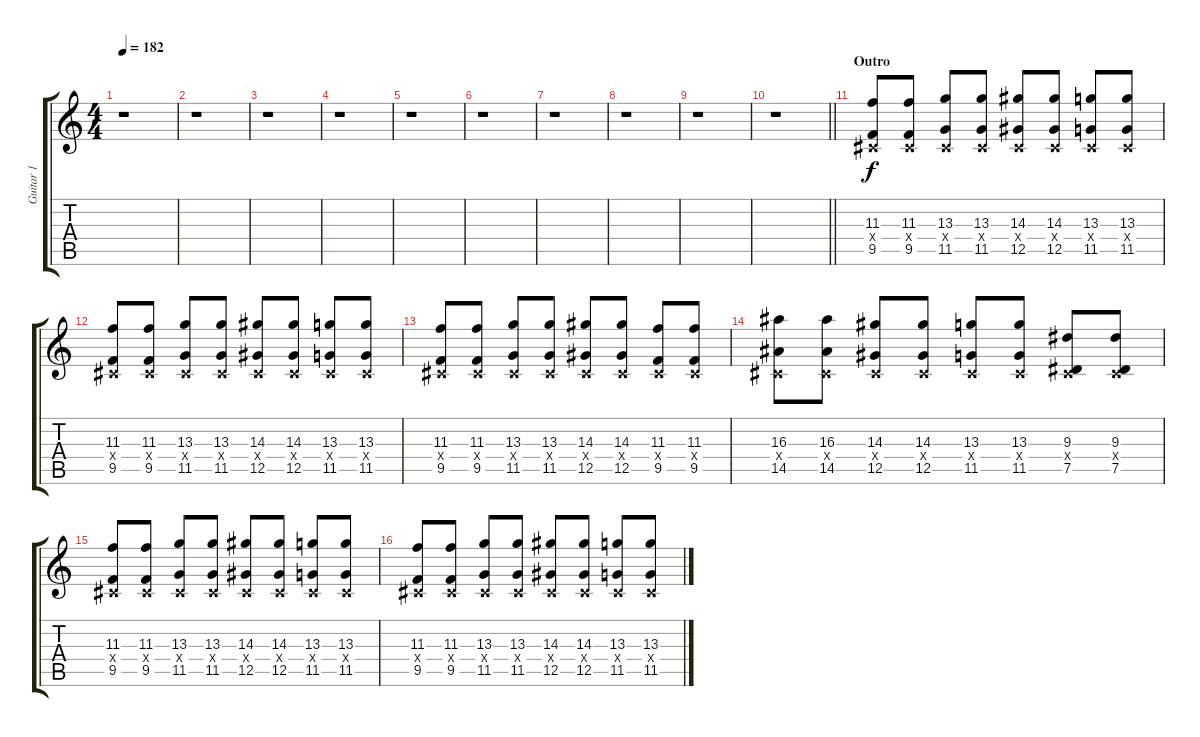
\track ("Guitar 1" "Guitar 1") {instrument distortionguitar}
\staff {score tabs}
\tuning (Eb4 Bb3 Gb3 Db3 Ab2 Eb2) {hide}
\ts (4 4)
\tempo 182
\clef g2
\ks c
r.1{dy f} |
r.1 |
r.1 |
r.1 |
r.1 |
r.1 |
r.1 |
r.1 |
r.1 |
\barLineRight lightlight
r.1 |
\section ("" "Outro")
(11.3 0.4{x} 9.5).8 (11.3 0.4{x} 9.5).8 (13.3 0.4{x} 11.5).8 (13.3 0.4{x} 11.5).8 (14.3 0.4{x} 12.5).8 (14.3 0.4{x} 12.5).8 (13.3 0.4{x} 11.5).8 (13.3 0.4{x} 11.5).8 |
(11.3 0.4{x} 9.5).8 (11.3 0.4{x} 9.5).8 (13.3 0.4{x} 11.5).8 (13.3 0.4{x} 11.5).8 (14.3 0.4{x} 12.5).8 (14.3 0.4{x} 12.5).8 (13.3 0.4{x} 11.5).8 (13.3 0.4{x} 11.5).8 |
(11.3 0.4{x} 9.5).8 (11.3 0.4{x} 9.5).8 (13.3 0.4{x} 11.5).8 (13.3 0.4{x} 11.5).8 (14.3 0.4{x} 12.5).8 (14.3 0.4{x} 12.5).8 (11.3 0.4{x} 9.5).8 (11.3 0.4{x} 9.5).8 |
(16.3 0.4{x} 14.5).8 (16.3 0.4{x} 14.5).8 (14.3 0.4{x} 12.5).8 (14.3 0.4{x} 12.5).8 (13.3 0.4{x} 11.5).8 (13.3 0.4{x} 11.5).8 (9.3 0.4{x} 7.5).8 (9.3 0.4{x} 7.5).8 |
(11.3 0.4{x} 9.5).8 (11.3 0.4{x} 9.5).8 (13.3 0.4{x} 11.5).8 (13.3 0.4{x} 11.5).8 (14.3 0.4{x} 12.5).8 (14.3 0.4{x} 12.5).8 (13.3 0.4{x} 11.5).8 (13.3 0.4{x} 11.5).8 |
(11.3 0.4{x} 9.5).8 (11.3 0.4{x} 9.5).8 (13.3 0.4{x} 11.5).8 (13.3 0.4{x} 11.5).8 (14.3 0.4{x} 12.5).8 (14.3 0.4{x} 12.5).8 (13.3 0.4{x} 11.5).8 (13.3 0.4{x} 11.5).8
